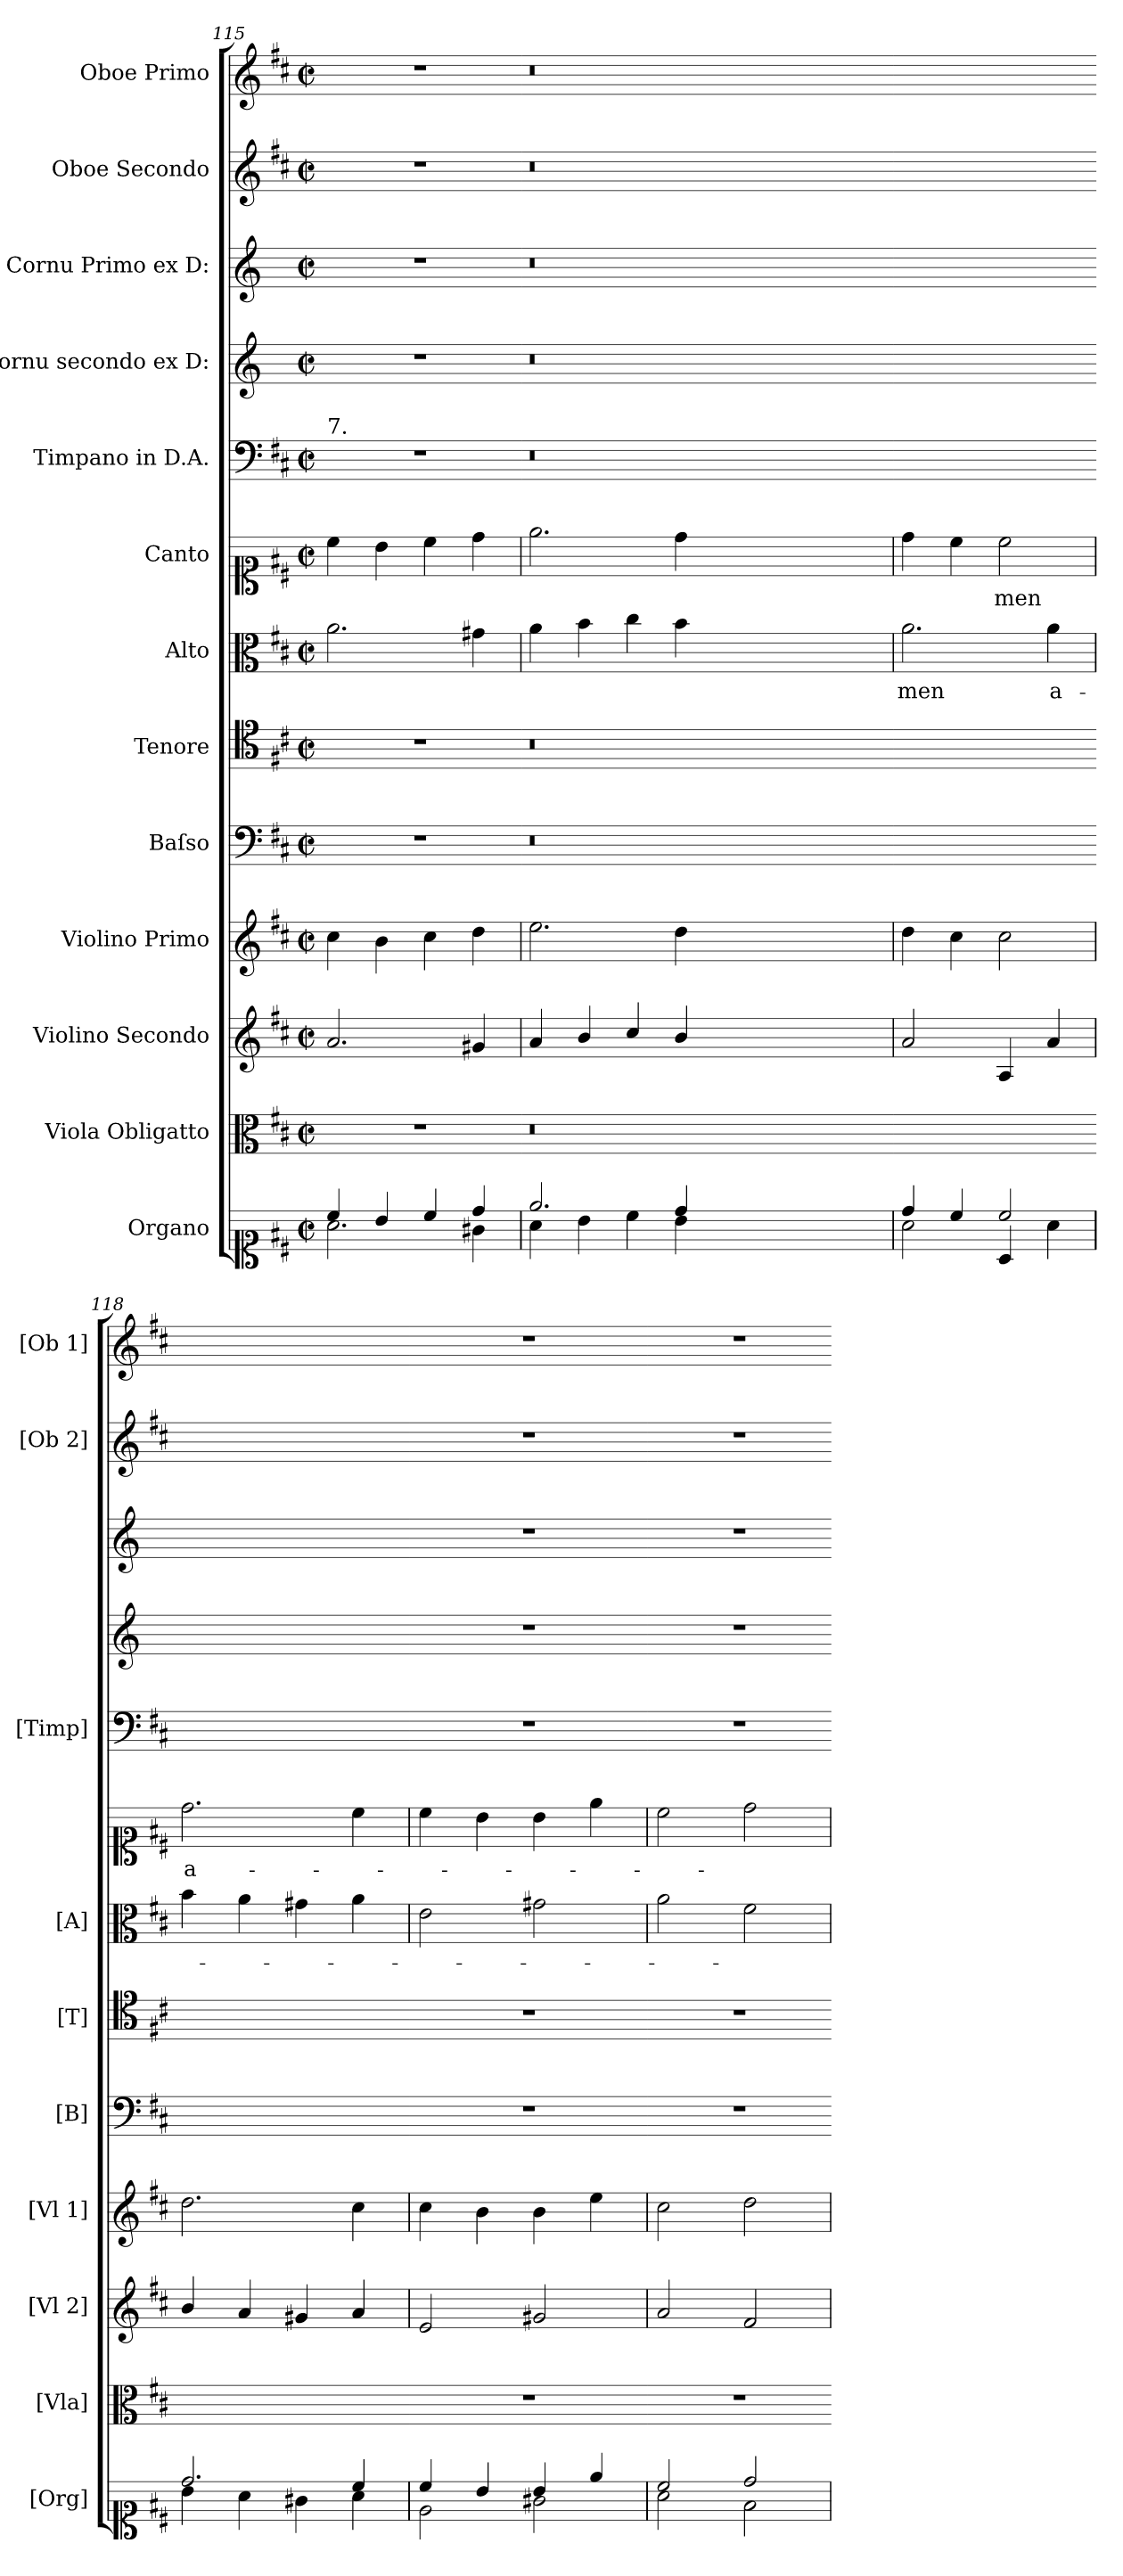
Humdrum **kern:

**kern	**kern	**kern	**kern	**kern	**kern	**kern	**text	**kern	**text	**kern	**kern	**kern	**kern	**kern
*part13	*part12	*part11	*part10	*part9	*part8	*part7	*part7	*part6	*part6	*part5	*part4	*part3	*part2	*part1
*staff13	*staff12	*staff11	*staff10	*staff9	*staff8	*staff7	*staff7	*staff6	*staff6	*staff5	*staff4	*staff3	*staff2	*staff1
*I"Organo	*I"Viola Obligatto	*I"Violino Secondo	*I"Violino Primo	*I"Baſso	*I"Tenore	*I"Alto	*	*I"Canto	*	*I"Timpano in D.A.	*I"Cornu secondo ex D:	*I"Cornu Primo ex D:	*I"Oboe Secondo	*I"Oboe Primo
*I'[Org]	*I'[Vla]	*I'[Vl 2]	*I'[Vl 1]	*I'[B]	*I'[T]	*I'[A]	*	*	*	*I'[Timp]	*	*	*I'[Ob 2]	*I'[Ob 1]
*clefC1	*clefC3	*clefG2	*clefG2	*clefF4	*clefC4	*clefC3	*	*clefC1	*	*clefF4	*clefG2	*clefG2	*clefG2	*clefG2
*	*	*	*	*	*	*	*	*	*	*	*ITrd6c10	*ITrd6c10	*	*
*k[f#c#]	*k[f#c#]	*k[f#c#]	*k[f#c#]	*k[f#c#]	*k[f#c#]	*k[f#c#]	*	*k[f#c#]	*	*k[f#c#]	*k[f#c#]	*k[f#c#]	*k[f#c#]	*k[f#c#]
*D:	*D:	*D:	*D:	*D:	*D:	*D:	*	*D:	*	*D:	*D:	*D:	*D:	*D:
*M2/2	*M2/2	*M2/2	*M2/2	*M2/2	*M2/2	*M2/2	*	*M2/2	*	*M2/2	*M2/2	*M2/2	*M2/2	*M2/2
*met(c|)	*met(c|)	*met(c|)	*met(c|)	*met(c|)	*met(c|)	*met(c|)	*	*met(c|)	*	*met(c|)	*met(c|)	*met(c|)	*met(c|)	*met(c|)
=115	=115	=115	=115	=115	=115	=115	=115	=115	=115	=115	=115	=115	=115	=115
*^	*	*	*	*	*	*	*	*	*	*	*	*	*	*
!	!	!	!	!	!	!	!	!	!	!	!LO:TX:a:t=7.	!	!	!	!
4cc#/	2.a\	1r	2.a/	4cc#\	1r	1r	2.a\	.	4cc#\	.	1r	1r	1r	1r	1r
4b/	.	.	.	4b\	.	.	.	.	4b\	.	.	.	.	.	.
4cc#/	.	.	.	4cc#\	.	.	.	.	4cc#\	.	.	.	.	.	.
4dd/	4g#X\	.	4g#X/	4dd\	.	.	4g#X\	.	4dd\	.	.	.	.	.	.
=116	=116	=116-	=116	=116	=116-	=116-	=116	=116-	=116	=116-	=116-	=116-	=116-	=116-	=116-
2.ee/	4a\	0.r	4a/	2.ee\	0.r	0.r	4a\	.	2.ee\	.	0.r	0.r	0.r	0.r	0.r
.	4b\	.	4b/	.	.	.	4b\	.	.	.	.	.	.	.	.
.	4cc#\	.	4cc#/	.	.	.	4cc#\	.	.	.	.	.	.	.	.
4dd/	4b\	.	4b/	4dd\	.	.	4b\	.	4dd\	.	.	.	.	.	.
0ryy	0ryy	.	0ryy	0ryy	.	.	0ryy	.	0ryy	.	.	.	.	.	.
=117	=117	=117-	=117	=117	=117-	=117-	=117	=117-	=117	=117-	=117-	=117-	=117-	=117-	=117-
4dd/	2a\	1ryy	2a/	4dd\	1ryy	1ryy	2.a\	-men	4dd\	.	1ryy	1ryy	1ryy	1ryy	1ryy
4cc#/	.	.	.	4cc#\	.	.	.	.	4cc#\	.	.	.	.	.	.
2cc#/	4A/	.	4A/	2cc#\	.	.	.	.	2cc#\	-men	.	.	.	.	.
.	4a\	.	4a/	.	.	.	4a\	a-	.	.	.	.	.	.	.
=118	=118	=118-	=118	=118	=118-	=118-	=118	=118-	=118	=118-	=118-	=118-	=118-	=118-	=118-
2.dd/	4b\	1ryy	4b/	2.dd\	1ryy	1ryy	4b\	.	2.dd\	a-	1ryy	1ryy	1ryy	1ryy	1ryy
.	4a\	.	4a/	.	.	.	4a\	.	.	.	.	.	.	.	.
.	4g#X\	.	4g#X/	.	.	.	4g#X\	.	.	.	.	.	.	.	.
4cc#/	4a\	.	4a/	4cc#\	.	.	4a\	.	4cc#\	.	.	.	.	.	.
=119	=119	=119-	=119	=119	=119-	=119-	=119	=119-	=119	=119-	=119-	=119-	=119-	=119-	=119-
4cc#/	2e\	1r	2e/	4cc#\	1r	1r	2e\	.	4cc#\	.	1r	1r	1r	1r	1r
4b/	.	.	.	4b\	.	.	.	.	4b\	.	.	.	.	.	.
4b/	2g#X\	.	2g#X/	4b\	.	.	2g#X\	.	4b\	.	.	.	.	.	.
4ee/	.	.	.	4ee\	.	.	.	.	4ee\	.	.	.	.	.	.
=120	=120	=120-	=120	=120	=120-	=120-	=120	=120-	=120	=120-	=120-	=120-	=120-	=120-	=120-
2cc#/	2a\	1r	2a/	2cc#\	1r	1r	2a\	.	2cc#\	.	1r	1r	1r	1r	1r
2dd/	2f#\	.	2f#/	2dd\	.	.	2f#\	.	2dd\	.	.	.	.	.	.
*v	*v	*	*	*	*	*	*	*	*	*	*	*	*	*	*
=	=-	=	=	=-	=-	=	=-	=	=-	=-	=-	=-	=-	=-
*-	*-	*-	*-	*-	*-	*-	*-	*-	*-	*-	*-	*-	*-	*-
